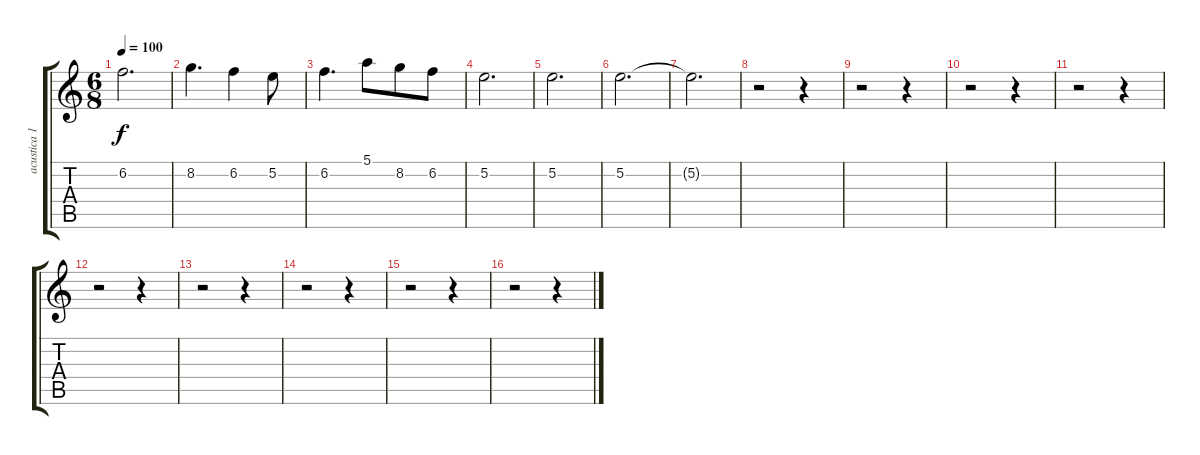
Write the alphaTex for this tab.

\track ("acustica 1" "acustica 1") {instrument acousticguitarnylon}
\staff {score tabs}
\tuning (E4 B3 G3 D3 A2 E2) {hide}
\ts (6 8)
\tempo 100
\clef g2
\ks c
6.2.2{d dy f} |
8.2.4{d} 6.2.4 5.2.8 |
6.2.4{d} 5.1.8 8.2.8 6.2.8 |
5.2.2{d} |
5.2.2{d} |
5.2.2{d} |
5.2{t}.2{d} |
r.2 r.4 |
r.2 r.4 |
r.2 r.4 |
r.2 r.4 |
r.2 r.4 |
r.2 r.4 |
r.2 r.4 |
r.2 r.4 |
r.2 r.4
